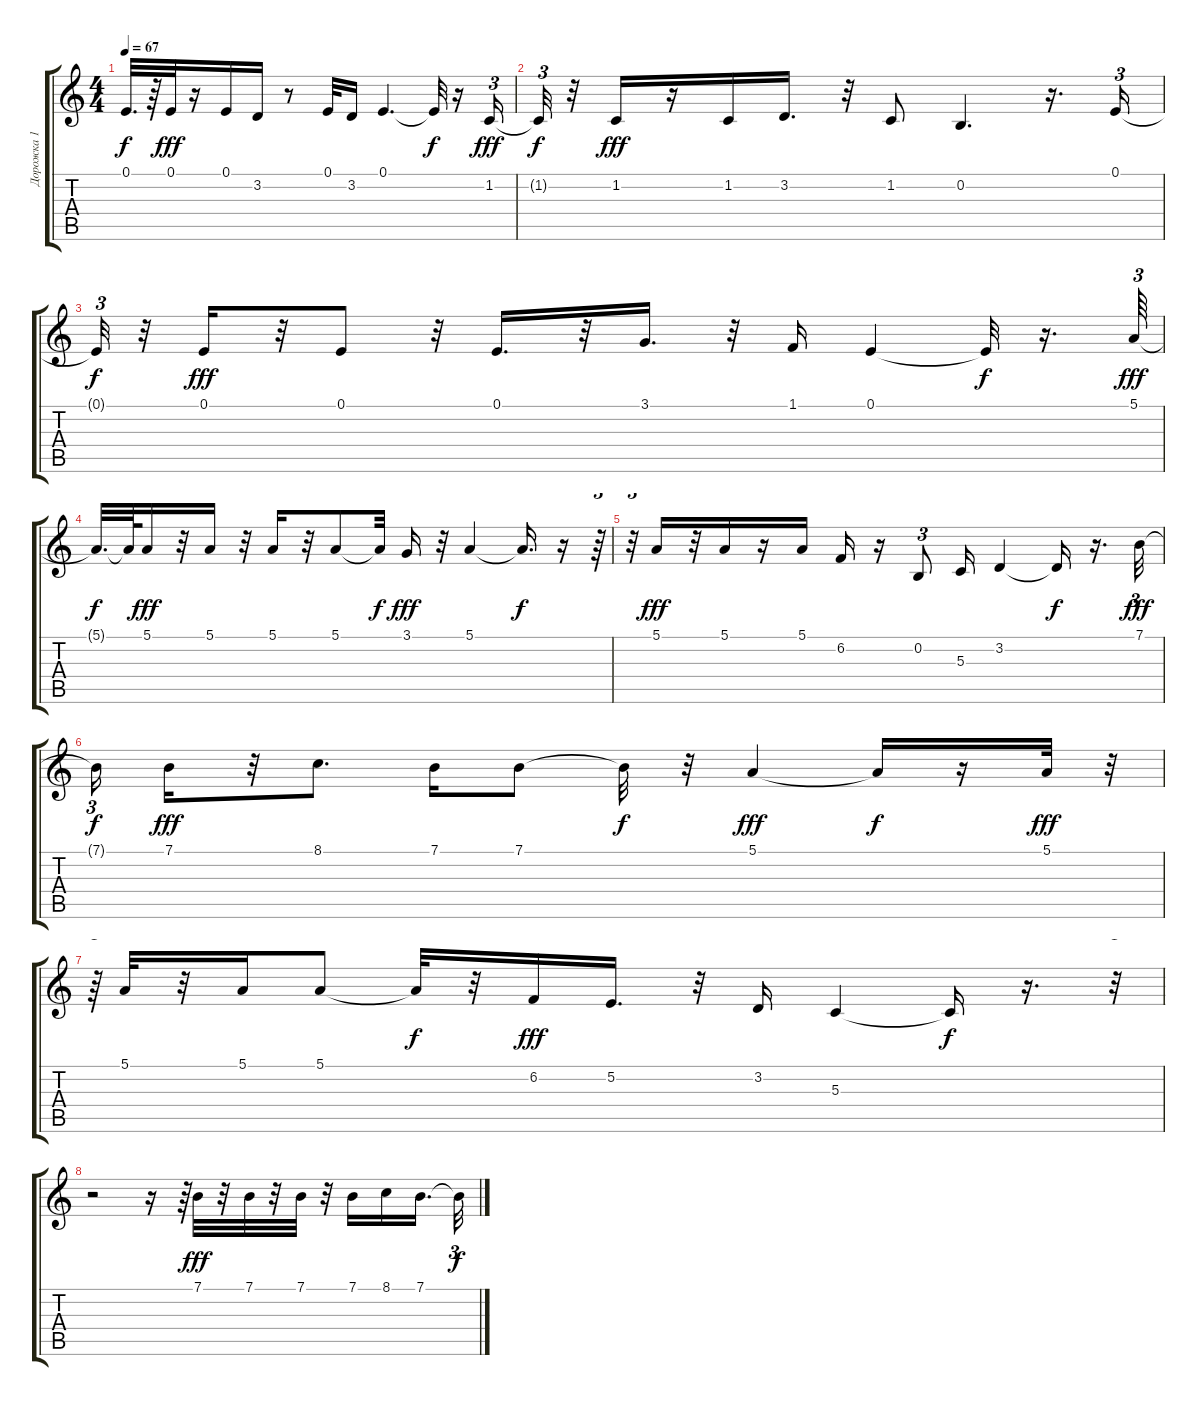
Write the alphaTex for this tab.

\track ("Дорожка 1" "Дорожка 1") {instrument oboe}
\staff {score tabs}
\tuning (E4 B3 G3 D3 A2 E2) {hide}
\ts (4 4)
\tempo 67
\clef g2
\ks c
0.1{t}.32{d dy f} r.64 0.1.32{dy fff} r.16 0.1.16 3.2.16 r.8 0.1.32 3.2.16 0.1.4{d} 0.1{t}.32{dy f} r.16 1.2.16{tu (3 2) dy fff} |
1.2{t}.32{tu (3 2) dy f} r.32 1.2.16{dy fff} r.16 1.2.16 3.2.16{d} r.32 1.2.8 0.2.4{d} r.16{d} 0.1.16{tu (3 2)} |
0.1{t}.32{tu (3 2) dy f} r.32 0.1.16{dy fff} r.32 0.1.8 r.32 0.1.16{d} r.32 3.1.16{d} r.32 1.1.16 0.1.4 0.1{t}.32{dy f} r.16{d} 5.1.64{tu (3 2) dy fff} |
5.1{t}.32{d dy f} 5.1{t}.64 5.1.16{dy fff} r.32 5.1.16 r.32 5.1.16 r.32 5.1.8 5.1{t}.32{dy f} 3.1.16{dy fff} r.32 5.1.4 5.1{t}.16{d dy f} r.16 r.64{tu (3 2)} |
r.32{tu (3 2)} 5.1.16{dy fff} r.32 5.1.16 r.16 5.1.16 6.2.16 r.16 0.2.8{tu (3 2)} 5.3.16 3.2.4 3.2{t}.16{dy f} r.16{d} 7.1.32{tu (3 2) dy fff} |
7.1{t}.16{tu (3 2) dy f} 7.1.16{dy fff} r.32 8.1.8{d} 7.1.16 7.1.8 7.1{t}.32{dy f} r.32 5.1.4{dy fff} 5.1{t}.16{dy f} r.16 5.1.32{dy fff} r.32{tu (3 2)} |
r.64{tu (3 2)} 5.1.32 r.32 5.1.16 5.1.8 5.1{t}.32{dy f} r.32 6.2.16{dy fff} 5.2.16{d} r.32 3.2.16 5.3.4 5.3{t}.16{dy f} r.16{d} r.32{tu (3 2)} |
r.2 r.16 r.64{tu (3 2)} 7.1.32{dy fff} r.32 7.1.32 r.32 7.1.32 r.32 7.1.16 8.1.16 7.1.16{d} 7.1{t}.32{tu (3 2) dy f}
